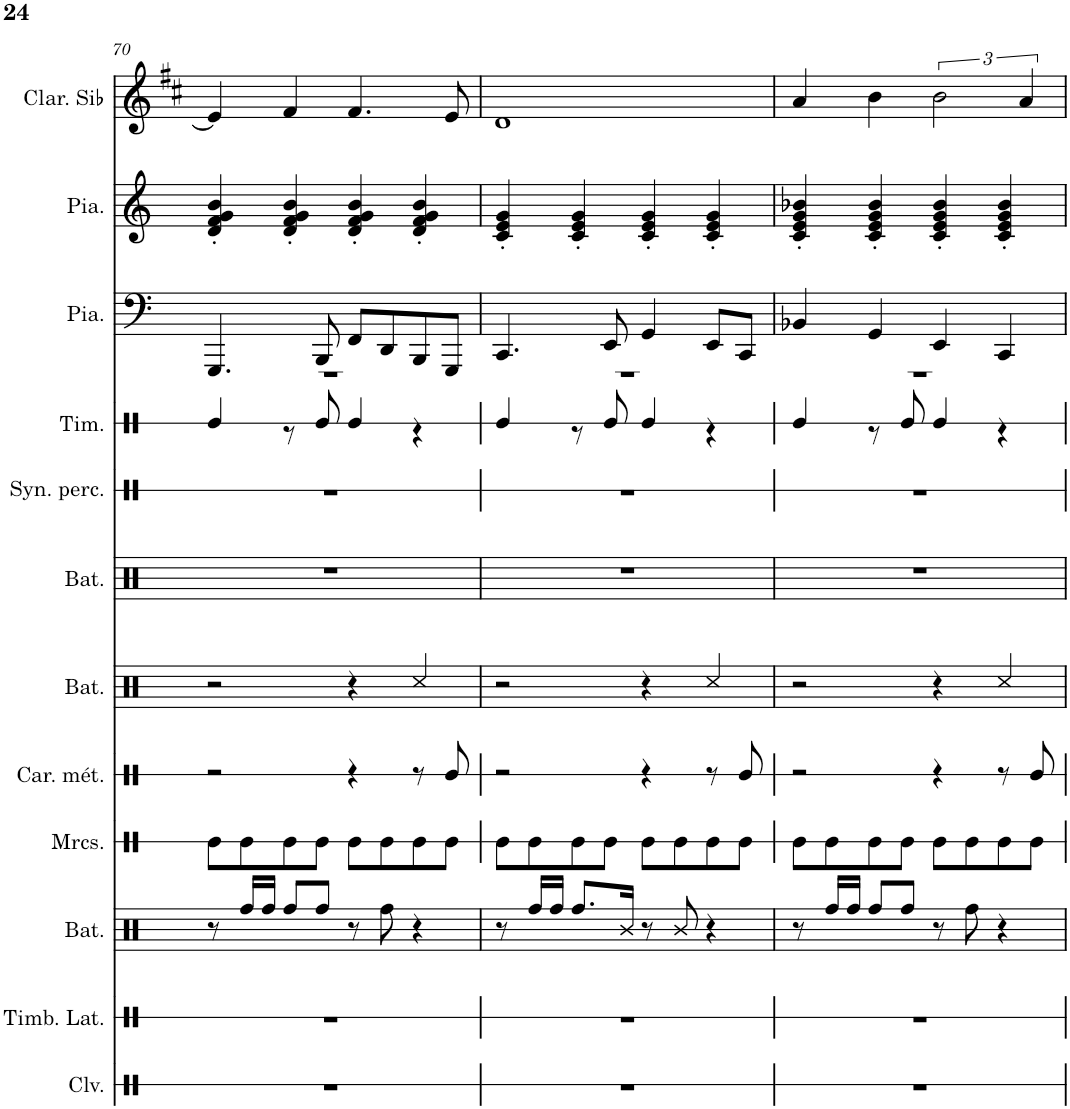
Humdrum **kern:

**kern	**kern	**kern	**kern	**kern	**kern	**kern	**kern	**kern	**kern	**kern	**kern
*part12	*part11	*part10	*part9	*part8	*part7	*part6	*part5	*part4	*part3	*part2	*part1
*staff12	*staff11	*staff10	*staff9	*staff8	*staff7	*staff6	*staff5	*staff4	*staff3	*staff2	*staff1
*I"Claves	*I"Timbales latines	*I"Batterie	*I"Maracas	*I"Carillon en métal	*I"Batterie	*I"Batterie	*I"Synthétiseur de percussions	*I"Timbre	*I"Piano	*I"Piano	*I"Clarinette en Sib
*I'Clv.	*I'Timb. Lat.	*I'Bat.	*I'Mrcs.	*I'Car. mét.	*I'Bat.	*I'Bat.	*I'Syn. perc.	*I'Tim.	*I'Pia.	*I'Pia.	*I'Clar. Sib
!!LO:PB:g=z
*clefX	*clefX	*clefX	*clefX	*clefX	*clefX	*clefX	*clefX	*clefX	*clefF4	*clefG2	*clefG2
*	*	*	*	*	*	*	*	*	*	*	*Trd1c2
*k[]	*k[]	*k[]	*k[]	*k[]	*k[]	*k[]	*k[]	*k[]	*k[]	*k[]	*k[f#c#]
*M4/4	*M4/4	*M4/4	*M4/4	*M4/4	*M4/4	*M4/4	*M4/4	*M4/4	*M4/4	*M4/4	*M4/4
=70	=70	=70	=70	=70	=70	=70	=70	=70	=70	=70	=70
*	*	*	*	*	*	*	*	*^	*	*	*
1r	1r	8r	8Re\L	2r	2r	1r	1r	1r	4Re/	4.GGG/	4d/' 4f/' 4g/' 4b/'	4e/]
.	.	16Rff/LL	8Re\	.	.	.	.	.	.	.	.	.
.	.	16Rff/JJ	.	.	.	.	.	.	.	.	.	.
.	.	8Rff/L	8Re\	.	.	.	.	.	8r	.	4d/' 4f/' 4g/' 4b/'	4f#/
.	.	8Rff/J	8Re\J	.	.	.	.	.	8Re/	8BBB/	.	.
.	.	8r	8Re\L	4r	4r	.	.	.	4Re/	8FF/L	4d/' 4f/' 4g/' 4b/'	4.f#/
.	.	8Rff\	8Re\	.	.	.	.	.	.	8DD/	.	.
.	.	4r	8Re\	8r	4Rcc/	.	.	.	4r	8BBB/	4d/' 4f/' 4g/' 4b/'	.
.	.	.	8Re\J	8Re/	.	.	.	.	.	8GGG/J	.	8e/
=71	=71	=71	=71	=71	=71	=71	=71	=71	=71	=71	=71	=71
1r	1r	8r	8Re\L	2r	2r	1r	1r	1r	4Re/	4.CC/	4c/' 4e/' 4g/'	1d
.	.	16Rff/LL	8Re\	.	.	.	.	.	.	.	.	.
.	.	16Rff/JJ	.	.	.	.	.	.	.	.	.	.
.	.	8.Rff/L	8Re\	.	.	.	.	.	8r	.	4c/' 4e/' 4g/'	.
.	.	.	8Re\J	.	.	.	.	.	8Re/	8EE/	.	.
.	.	16R/Jk	.	.	.	.	.	.	.	.	.	.
.	.	8r	8Re\L	4r	4r	.	.	.	4Re/	4GG/	4c/' 4e/' 4g/'	.
.	.	8R/	8Re\	.	.	.	.	.	.	.	.	.
.	.	4r	8Re\	8r	4Rcc/	.	.	.	4r	8EE/L	4c/' 4e/' 4g/'	.
.	.	.	8Re\J	8Re/	.	.	.	.	.	8CC/J	.	.
=72	=72	=72	=72	=72	=72	=72	=72	=72	=72	=72	=72	=72
1r	1r	8r	8Re\L	2r	2r	1r	1r	1r	4Re/	4BB-X/	4c/' 4e/' 4g/' 4b-X/'	4a/
.	.	16Rff/LL	8Re\	.	.	.	.	.	.	.	.	.
.	.	16Rff/JJ	.	.	.	.	.	.	.	.	.	.
.	.	8Rff/L	8Re\	.	.	.	.	.	8r	4GG/	4c/' 4e/' 4g/' 4b-/'	4b\
.	.	8Rff/J	8Re\J	.	.	.	.	.	8Re/	.	.	.
.	.	8r	8Re\L	4r	4r	.	.	.	4Re/	4EE/	4c/' 4e/' 4g/' 4b-/'	3b\
.	.	8Rff\	8Re\	.	.	.	.	.	.	.	.	.
.	.	4r	8Re\	8r	4Rcc/	.	.	.	4r	4CC/	4c/' 4e/' 4g/' 4b-/'	.
.	.	.	.	.	.	.	.	.	.	.	.	6a/
.	.	.	8Re\J	8Re/	.	.	.	.	.	.	.	.
*	*	*	*	*	*	*	*	*v	*v	*	*	*
=	=	=	=	=	=	=	=	=	=	=	=
*-	*-	*-	*-	*-	*-	*-	*-	*-	*-	*-	*-
